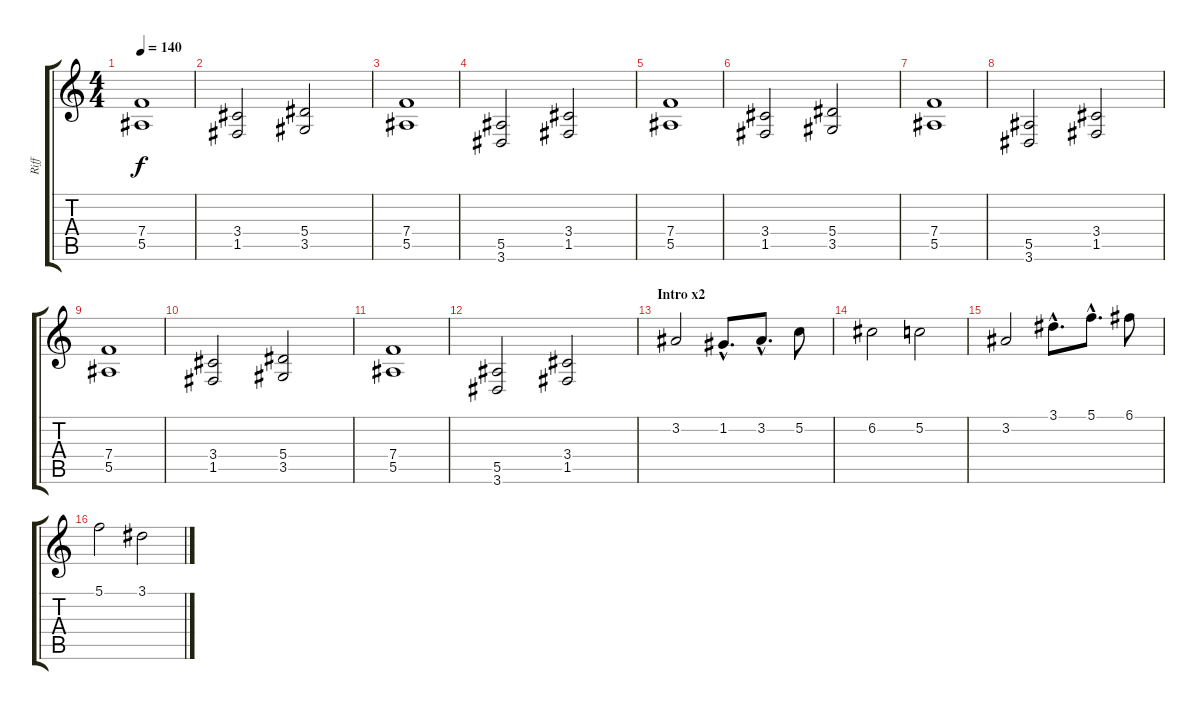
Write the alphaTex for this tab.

\track ("Riff" "Riff") {instrument distortionguitar}
\staff {score tabs}
\tuning (C4 G3 Eb3 Bb2 F2 C2) {hide}
\ts (4 4)
\tempo 140
\clef g2
\ks c
(7.4 5.5).1{dy f} |
(3.4 1.5).2 (5.4 3.5).2 |
(7.4 5.5).1 |
(5.5 3.6).2 (3.4 1.5).2 |
(7.4 5.5).1 |
(3.4 1.5).2 (5.4 3.5).2 |
(7.4 5.5).1 |
(5.5 3.6).2 (3.4 1.5).2 |
(7.4 5.5).1 |
(3.4 1.5).2 (5.4 3.5).2 |
(7.4 5.5).1 |
(5.5 3.6).2 (3.4 1.5).2 |
\section ("" "Intro x2")
3.2.2 1.2{hac}.8{d} 3.2{hac}.8{d} 5.2.8 |
6.2.2 5.2.2 |
3.2.2 3.1{hac}.8{d} 5.1{hac}.8{d} 6.1.8 |
5.1.2 3.1.2
